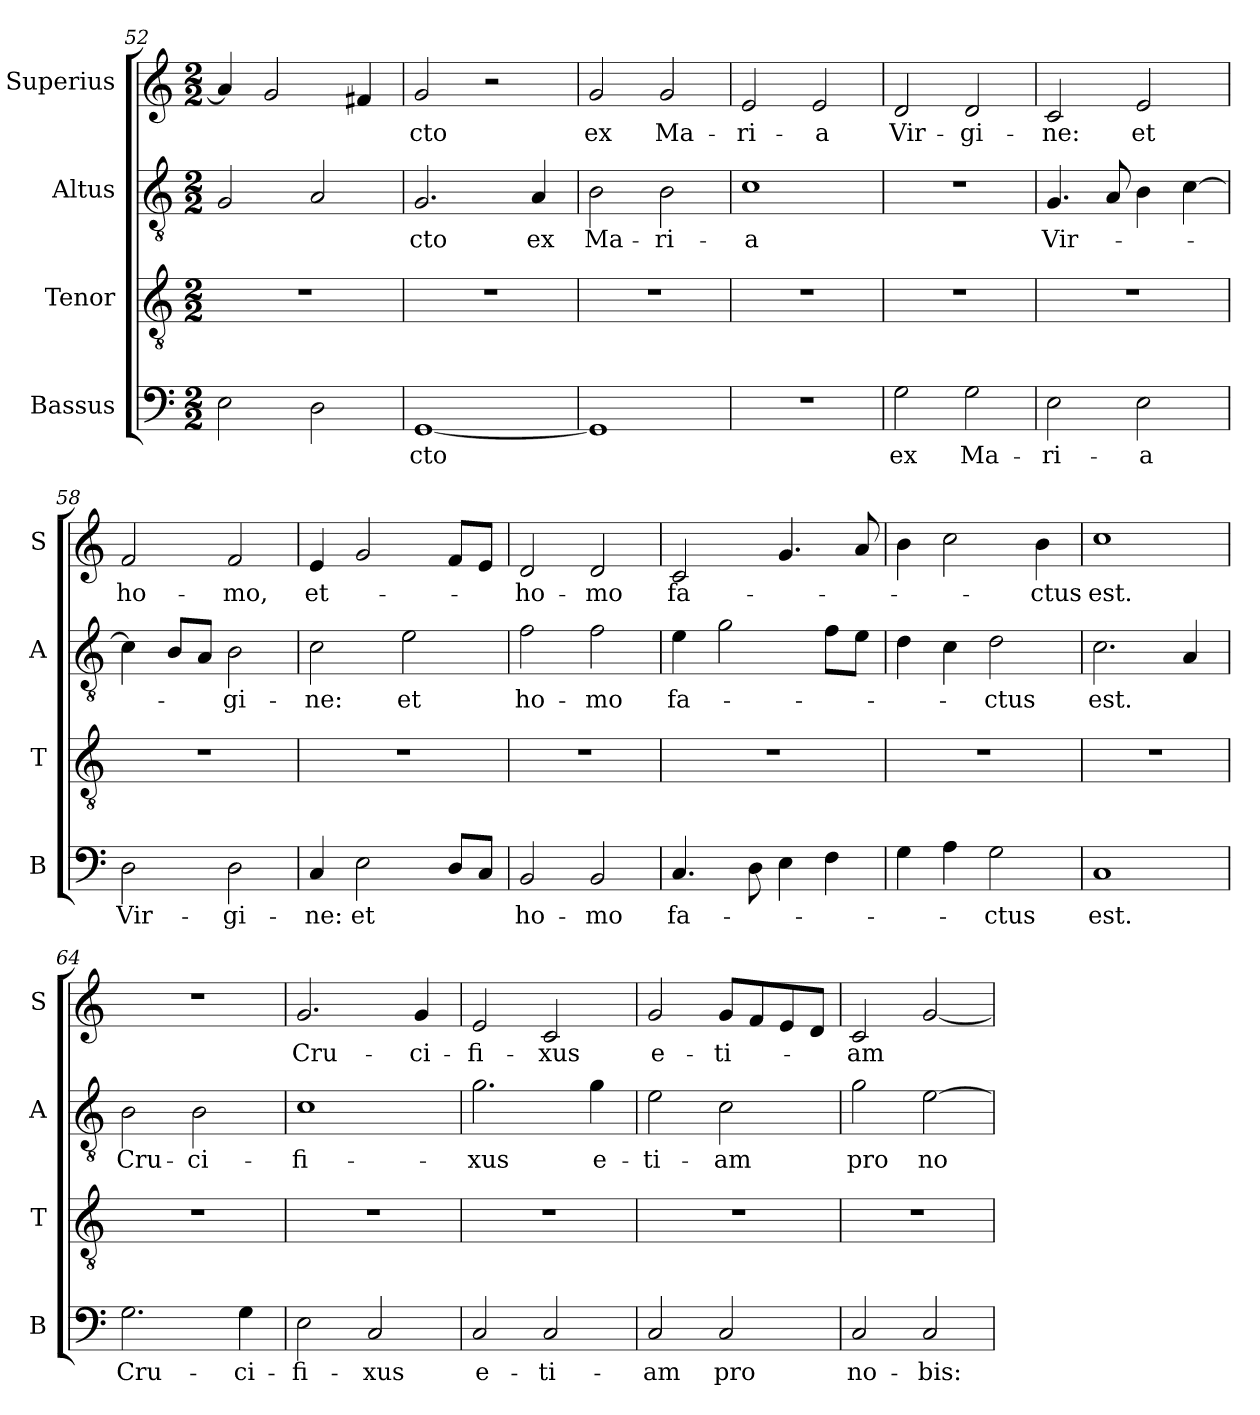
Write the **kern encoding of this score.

**kern	**text	**kern	**kern	**text	**kern	**text
*part4	*part4	*part3	*part2	*part2	*part1	*part1
*staff4	*staff4	*staff3	*staff2	*staff2	*staff1	*staff1
*I"Bassus	*	*I"Tenor	*I"Altus	*	*I"Superius	*
*I'B	*	*I'T	*I'A	*	*I'S	*
*clefF4	*	*clefGv2	*clefGv2	*	*clefG2	*
*k[]	*	*k[]	*k[]	*	*k[]	*
*M2/2	*	*M2/2	*M2/2	*	*M2/2	*
=52	=52	=52	=52	=52	=52	=52
2E	.	1r	2G	.	4a]	.
.	.	.	.	.	2g	.
2D	.	.	2A	.	.	.
.	.	.	.	.	4f#X	.
=53	=53	=53	=53	=53	=53	=53
[1GG	-cto	1r	2.G	-cto	2g	-cto
.	.	.	.	.	2r	.
.	.	.	4A	ex	.	.
=54	=54	=54	=54	=54	=54	=54
1GG]	.	1r	2B	Ma-	2g	ex
.	.	.	2B	-ri-	2g	Ma-
=55	=55	=55	=55	=55	=55	=55
1r	.	1r	1c	-a	2e	-ri-
.	.	.	.	.	2e	-a
=56	=56	=56	=56	=56	=56	=56
2G	ex	1r	1r	.	2d	Vir-
2G	Ma-	.	.	.	2d	-gi-
=57	=57	=57	=57	=57	=57	=57
2E	-ri-	1r	4.G	Vir-	2c	-ne:
.	.	.	8A	.	.	.
2E	-a	.	4B	.	2e	et
.	.	.	[4c	.	.	.
=58	=58	=58	=58	=58	=58	=58
2D	Vir-	1r	4c]	.	2f	ho-
.	.	.	8BL	.	.	.
.	.	.	8AJ	.	.	.
2D	-gi-	.	2B	-gi-	2f	-mo,
=59	=59	=59	=59	=59	=59	=59
!	!	!	!	!	!	!LO:LY:i
4C	-ne:	1r	2c	-ne:	4e	et-
2E	et	.	.	.	2g	.
.	.	.	2e	et	.	.
8DL	.	.	.	.	8fL	.
8CJ	.	.	.	.	8eJ	.
=60	=60	=60	=60	=60	=60	=60
!	!	!	!	!	!	!LO:LY:i
2BB	ho-	1r	2f	ho-	2d	-ho-
!	!	!	!	!	!	!LO:LY:i
2BB	-mo	.	2f	-mo	2d	-mo
=61	=61	=61	=61	=61	=61	=61
4.C	fa-	1r	4e	fa-	2c	fa-
.	.	.	2g	.	.	.
8D	.	.	.	.	.	.
4E	.	.	.	.	4.g	.
4F	.	.	8fL	.	.	.
.	.	.	8eJ	.	8a	.
=62	=62	=62	=62	=62	=62	=62
4G	.	1r	4d	.	4b	.
4A	.	.	4c	.	2cc	.
2G	-ctus	.	2d	-ctus	.	.
.	.	.	.	.	4b	-ctus
=63	=63	=63	=63	=63	=63	=63
1C	est.	1r	2.c	est.	1cc	est.
.	.	.	4A	.	.	.
=64	=64	=64	=64	=64	=64	=64
2.G	Cru-	1r	2B	Cru-	1r	.
.	.	.	2B	-ci-	.	.
4G	-ci-	.	.	.	.	.
=65	=65	=65	=65	=65	=65	=65
2E	-fi-	1r	1c	-fi-	2.g	Cru-
2C	-xus	.	.	.	.	.
.	.	.	.	.	4g	-ci-
=66	=66	=66	=66	=66	=66	=66
2C	e-	1r	2.g	-xus	2e	-fi-
2C	-ti-	.	.	.	2c	-xus
.	.	.	4g	e-	.	.
=67	=67	=67	=67	=67	=67	=67
2C	-am	1r	2e	-ti-	2g	e-
2C	pro	.	2c	-am	8gL	-ti-
.	.	.	.	.	8f	.
.	.	.	.	.	8e	.
.	.	.	.	.	8dJ	.
=68	=68	=68	=68	=68	=68	=68
2C	no-	1r	2g	pro	2c	-am
2C	-bis:	.	[2e	no-	[2g	.
=	=	=	=	=	=	=
*-	*-	*-	*-	*-	*-	*-
